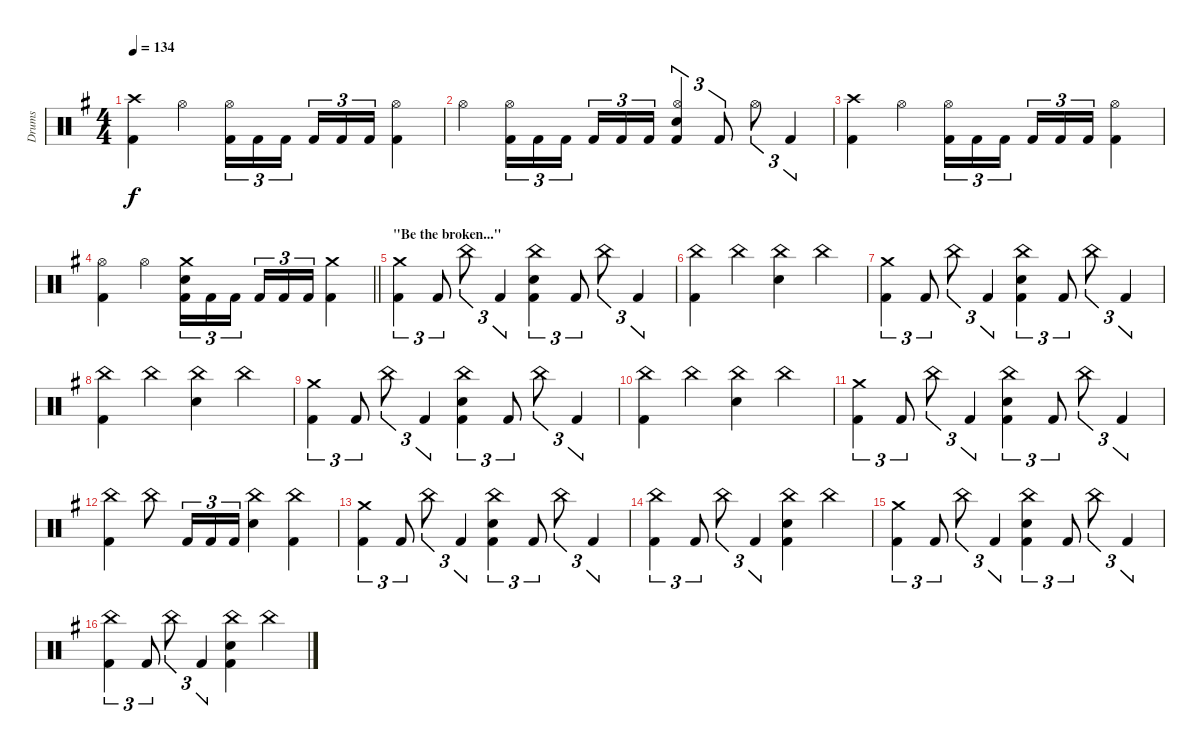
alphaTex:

\track ("Drums" "Drums") {instrument percussion}
\staff {score}
\articulation defaults
\ts (4 4)
\tempo 134
\clef neutral
\ks g
("Crash high (hit)" "Kick (hit) 2").4{dy f} "Hi-Hat (open)".4 ("Hi-Hat (open)" "Kick (hit) 2").16{tu (3 2)} "Kick (hit) 2".16{tu (3 2)} "Kick (hit) 2".16{tu (3 2)} "Kick (hit) 2".16{tu (3 2)} "Kick (hit) 2".16{tu (3 2)} "Kick (hit) 2".16{tu (3 2)} ("Hi-Hat (open)" "Kick (hit) 2").4 |
"Hi-Hat (open)".4 ("Hi-Hat (open)" "Kick (hit) 2").16{tu (3 2)} "Kick (hit) 2".16{tu (3 2)} "Kick (hit) 2".16{tu (3 2)} "Kick (hit) 2".16{tu (3 2)} "Kick (hit) 2".16{tu (3 2)} "Kick (hit) 2".16{tu (3 2)} ("Hi-Hat (open)" "Snare (hit) 2" "Kick (hit) 2").4{tu (3 2)} "Kick (hit) 2".8{tu (3 2)} "Hi-Hat (open)".8{tu (3 2)} "Kick (hit) 2".4{tu (3 2)} |
("Crash high (hit)" "Kick (hit) 2").4 "Hi-Hat (open)".4 ("Hi-Hat (open)" "Kick (hit) 2").16{tu (3 2)} "Kick (hit) 2".16{tu (3 2)} "Kick (hit) 2".16{tu (3 2)} "Kick (hit) 2".16{tu (3 2)} "Kick (hit) 2".16{tu (3 2)} "Kick (hit) 2".16{tu (3 2)} ("Hi-Hat (open)" "Kick (hit) 2").4 |
\barLineRight lightlight
("Hi-Hat (open)" "Kick (hit) 2").4 "Hi-Hat (open)".4 ("Crash medium (hit)" "Snare (hit) 2" "Kick (hit) 2").16{tu (3 2)} "Kick (hit) 2".16{tu (3 2)} "Kick (hit) 2".16{tu (3 2)} "Kick (hit) 2".16{tu (3 2)} "Kick (hit) 2".16{tu (3 2)} "Kick (hit) 2".16{tu (3 2)} ("Crash medium (hit)" "Kick (hit) 2").4 |
\section ("" "\"Be the broken...\"")
("Crash medium (hit)" "Kick (hit) 2").4{tu (3 2)} "Kick (hit) 2".8{tu (3 2)} "China (hit)".8{tu (3 2)} "Kick (hit) 2".4{tu (3 2)} ("China (hit)" "Snare (hit) 2" "Kick (hit) 2").4{tu (3 2)} "Kick (hit) 2".8{tu (3 2)} "China (hit)".8{tu (3 2)} "Kick (hit) 2".4{tu (3 2)} |
("China (hit)" "Kick (hit) 2").4 "China (hit)".4 ("China (hit)" "Snare (hit) 2").4 "China (hit)".4 |
("Crash medium (hit)" "Kick (hit) 2").4{tu (3 2)} "Kick (hit) 2".8{tu (3 2)} "China (hit)".8{tu (3 2)} "Kick (hit) 2".4{tu (3 2)} ("China (hit)" "Snare (hit) 2" "Kick (hit) 2").4{tu (3 2)} "Kick (hit) 2".8{tu (3 2)} "China (hit)".8{tu (3 2)} "Kick (hit) 2".4{tu (3 2)} |
("China (hit)" "Kick (hit) 2").4 "China (hit)".4 ("China (hit)" "Snare (hit) 2").4 "China (hit)".4 |
("Crash medium (hit)" "Kick (hit) 2").4{tu (3 2)} "Kick (hit) 2".8{tu (3 2)} "China (hit)".8{tu (3 2)} "Kick (hit) 2".4{tu (3 2)} ("China (hit)" "Snare (hit) 2" "Kick (hit) 2").4{tu (3 2)} "Kick (hit) 2".8{tu (3 2)} "China (hit)".8{tu (3 2)} "Kick (hit) 2".4{tu (3 2)} |
("China (hit)" "Kick (hit) 2").4 "China (hit)".4 ("China (hit)" "Snare (hit) 2").4 "China (hit)".4 |
("Crash medium (hit)" "Kick (hit) 2").4{tu (3 2)} "Kick (hit) 2".8{tu (3 2)} "China (hit)".8{tu (3 2)} "Kick (hit) 2".4{tu (3 2)} ("China (hit)" "Snare (hit) 2" "Kick (hit) 2").4{tu (3 2)} "Kick (hit) 2".8{tu (3 2)} "China (hit)".8{tu (3 2)} "Kick (hit) 2".4{tu (3 2)} |
("China (hit)" "Kick (hit) 2").4 "China (hit)".8 "Kick (hit) 2".16{tu (3 2)} "Kick (hit) 2".16{tu (3 2)} "Kick (hit) 2".16{tu (3 2)} ("China (hit)" "Snare (hit) 2").4 ("China (hit)" "Kick (hit) 2").4 |
("Crash medium (hit)" "Kick (hit) 2").4{tu (3 2)} "Kick (hit) 2".8{tu (3 2)} "China (hit)".8{tu (3 2)} "Kick (hit) 2".4{tu (3 2)} ("China (hit)" "Snare (hit) 2" "Kick (hit) 2").4{tu (3 2)} "Kick (hit) 2".8{tu (3 2)} "China (hit)".8{tu (3 2)} "Kick (hit) 2".4{tu (3 2)} |
("China (hit)" "Kick (hit) 2").4{tu (3 2)} "Kick (hit) 2".8{tu (3 2)} "China (hit)".8{tu (3 2)} "Kick (hit) 2".4{tu (3 2)} ("China (hit)" "Snare (hit) 2" "Kick (hit) 2").4 "China (hit)".4 |
("Crash medium (hit)" "Kick (hit) 2").4{tu (3 2)} "Kick (hit) 2".8{tu (3 2)} "China (hit)".8{tu (3 2)} "Kick (hit) 2".4{tu (3 2)} ("China (hit)" "Snare (hit) 2" "Kick (hit) 2").4{tu (3 2)} "Kick (hit) 2".8{tu (3 2)} "China (hit)".8{tu (3 2)} "Kick (hit) 2".4{tu (3 2)} |
("China (hit)" "Kick (hit) 2").4{tu (3 2)} "Kick (hit) 2".8{tu (3 2)} "China (hit)".8{tu (3 2)} "Kick (hit) 2".4{tu (3 2)} ("China (hit)" "Snare (hit) 2" "Kick (hit) 2").4 "China (hit)".4
